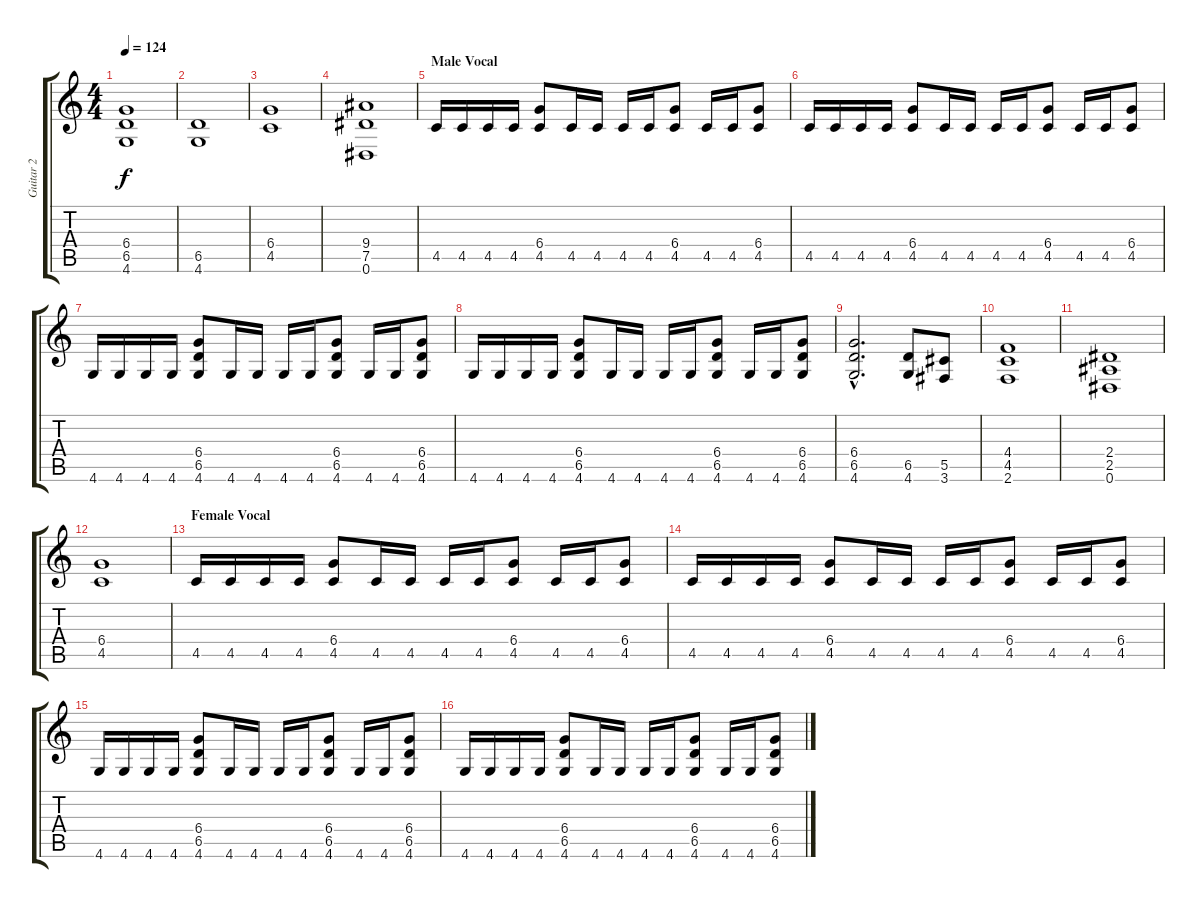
\track ("Guitar 2" "Guitar 2") {instrument distortionguitar}
\staff {score tabs}
\tuning (Eb4 Bb3 Gb3 Db3 Ab2 Eb2) {hide}
\ts (4 4)
\tempo 124
\clef g2
\ks c
(6.4 6.5 4.6).1{dy f} |
(6.5 4.6).1 |
(6.4 4.5).1 |
(9.4 7.5 0.6).1 |
\section ("" "Male Vocal")
4.5.16 4.5.16 4.5.16 4.5.16 (6.4 4.5).8 4.5.16 4.5.16 4.5.16 4.5.16 (6.4 4.5).8 4.5.16 4.5.16 (6.4 4.5).8 |
4.5.16 4.5.16 4.5.16 4.5.16 (6.4 4.5).8 4.5.16 4.5.16 4.5.16 4.5.16 (6.4 4.5).8 4.5.16 4.5.16 (6.4 4.5).8 |
4.6.16 4.6.16 4.6.16 4.6.16 (6.4 6.5 4.6).8 4.6.16 4.6.16 4.6.16 4.6.16 (6.4 6.5 4.6).8 4.6.16 4.6.16 (6.4 6.5 4.6).8 |
4.6.16 4.6.16 4.6.16 4.6.16 (6.4 6.5 4.6).8 4.6.16 4.6.16 4.6.16 4.6.16 (6.4 6.5 4.6).8 4.6.16 4.6.16 (6.4 6.5 4.6).8 |
(6.4{hac} 6.5{hac} 4.6{hac}).2{d} (6.5 4.6).8 (5.5 3.6).8 |
(4.4 4.5 2.6).1 |
(2.4 2.5 0.6).1 |
(6.4 4.5).1 |
\section ("" "Female Vocal")
4.5.16 4.5.16 4.5.16 4.5.16 (6.4 4.5).8 4.5.16 4.5.16 4.5.16 4.5.16 (6.4 4.5).8 4.5.16 4.5.16 (6.4 4.5).8 |
4.5.16 4.5.16 4.5.16 4.5.16 (6.4 4.5).8 4.5.16 4.5.16 4.5.16 4.5.16 (6.4 4.5).8 4.5.16 4.5.16 (6.4 4.5).8 |
4.6.16 4.6.16 4.6.16 4.6.16 (6.4 6.5 4.6).8 4.6.16 4.6.16 4.6.16 4.6.16 (6.4 6.5 4.6).8 4.6.16 4.6.16 (6.4 6.5 4.6).8 |
4.6.16 4.6.16 4.6.16 4.6.16 (6.4 6.5 4.6).8 4.6.16 4.6.16 4.6.16 4.6.16 (6.4 6.5 4.6).8 4.6.16 4.6.16 (6.4 6.5 4.6).8
